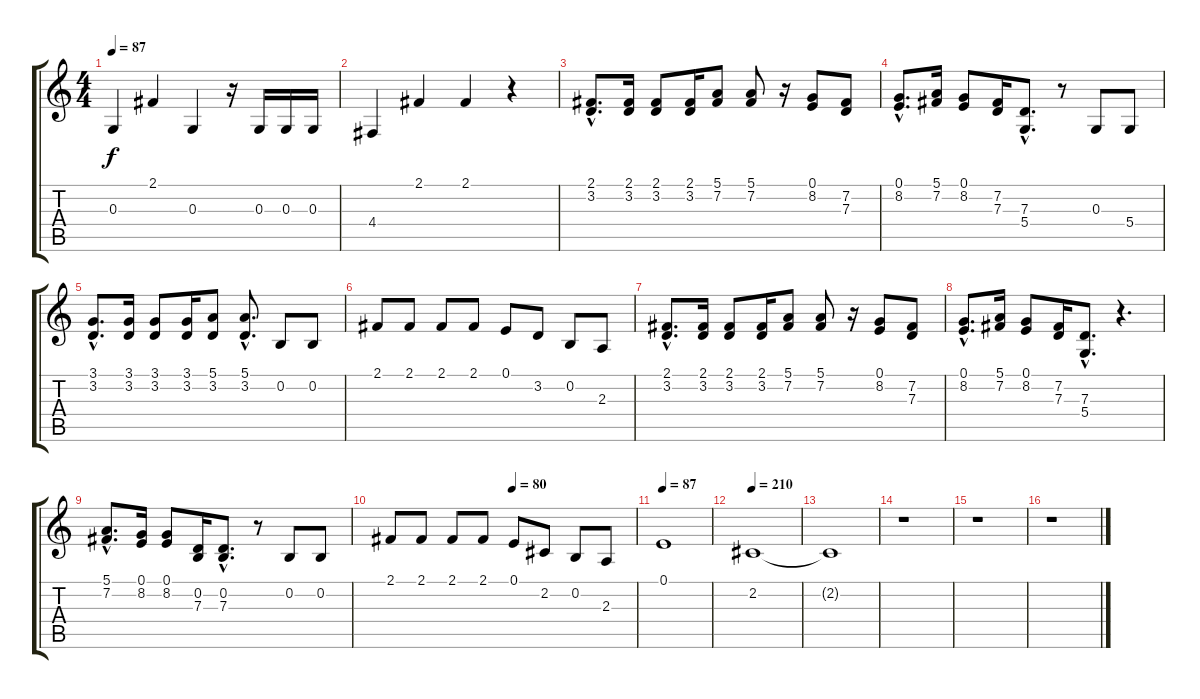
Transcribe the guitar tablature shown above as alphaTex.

\track "" {instrument oboe}
\staff {score tabs}
\tuning (E4 B3 G3 D3 A2 E2) {hide}
\ts (4 4)
\tempo 87
\clef g2
\ks c
0.3.4{dy f} 2.1.4 0.3.4 r.16 0.3.16 0.3.16 0.3.16 |
4.4.4 2.1.4 2.1.4 r.4 |
(2.1{hac} 3.2{hac}).8{d} (2.1 3.2).16 (2.1 3.2).8 (2.1 3.2).16 (5.1 7.2).8 (5.1 7.2).8 r.16 (0.1 8.2).8 (7.2 7.3).8 |
(0.1{hac} 8.2{hac}).8{d} (5.1 7.2).16 (0.1 8.2).8 (7.2 7.3).16 (7.3{hac} 5.4{hac}).8{d} r.8 0.3.8 5.4.8 |
(3.1{hac} 3.2{hac}).8{d} (3.1 3.2).16 (3.1 3.2).8 (3.1 3.2).16 (5.1 3.2).8 (5.1{hac} 3.2{hac}).8{d} 0.2.8 0.2.8 |
2.1.8 2.1.8 2.1.8 2.1.8 0.1.8 3.2.8 0.2.8 2.3.8 |
(2.1{hac} 3.2{hac}).8{d} (2.1 3.2).16 (2.1 3.2).8 (2.1 3.2).16 (5.1 7.2).8 (5.1 7.2).8 r.16 (0.1 8.2).8 (7.2 7.3).8 |
(0.1{hac} 8.2{hac}).8{d} (5.1 7.2).16 (0.1 8.2).8 (7.2 7.3).16 (7.3{hac} 5.4{hac}).8{d} r.4{d} |
(5.1{hac} 7.2{hac}).8{d} (0.1 8.2).16 (0.1 8.2).8 (0.2 7.3).16 (0.2{hac} 7.3{hac}).8{d} r.8 0.2.8 0.2.8 |
\tempo (80 0.5)
2.1.8 2.1.8 2.1.8 2.1.8 0.1.8 2.2.8 0.2.8 2.3.8 |
\tempo 87
0.1.1 |
\tempo 210
2.2.1 |
2.2{t}.1 |
r.1 |
r.1 |
r.1
